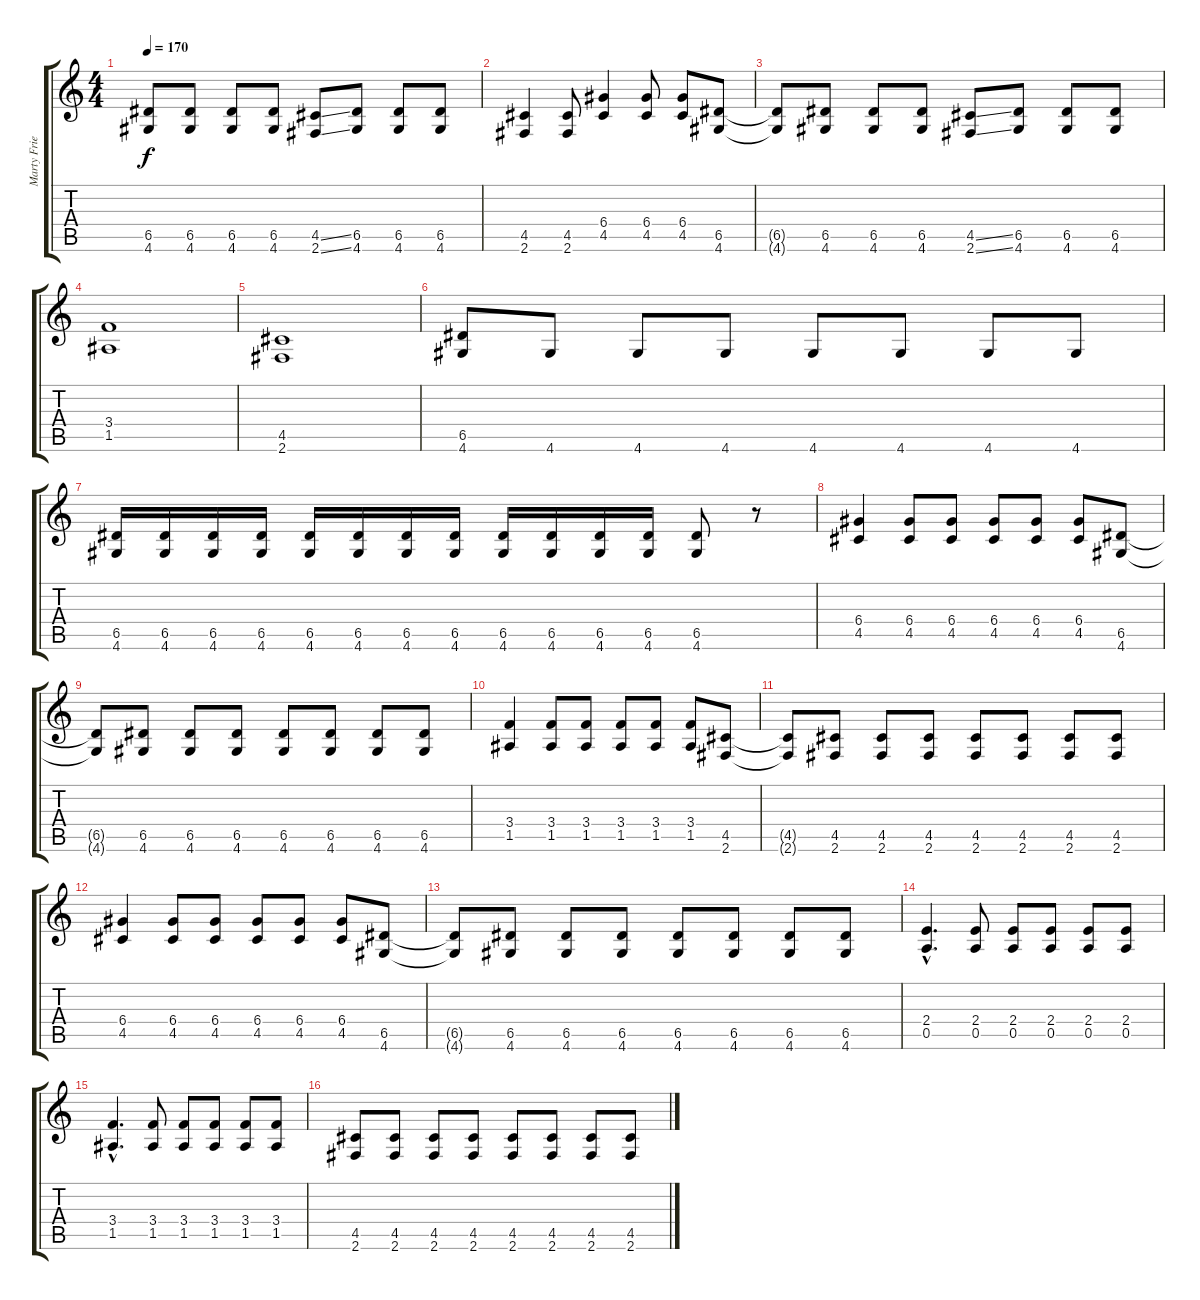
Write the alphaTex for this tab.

\track ("Marty Friedman (Guitar)" "Marty Frie") {instrument distortionguitar}
\staff {score tabs}
\tuning (E4 B3 G3 D3 A2 E2) {hide}
\ts (4 4)
\tempo 170
\clef g2
\ks c
(6.5{t} 4.6{t}).8{dy f} (6.5 4.6).8 (6.5 4.6).8 (6.5 4.6).8 (4.5{ss} 2.6{ss}).8 (6.5 4.6).8 (6.5 4.6).8 (6.5 4.6).8 |
(4.5 2.6).4 (4.5 2.6).8 (6.4 4.5).4 (6.4 4.5).8 (6.4 4.5).8 (6.5 4.6).8 |
(6.5{t} 4.6{t}).8 (6.5 4.6).8 (6.5 4.6).8 (6.5 4.6).8 (4.5{ss} 2.6{ss}).8 (6.5 4.6).8 (6.5 4.6).8 (6.5 4.6).8 |
(3.4 1.5).1 |
(4.5 2.6).1 |
(6.5 4.6).8 4.6.8 4.6.8 4.6.8 4.6.8 4.6.8 4.6.8 4.6.8 |
(6.5 4.6).16 (6.5 4.6).16 (6.5 4.6).16 (6.5 4.6).16 (6.5 4.6).16 (6.5 4.6).16 (6.5 4.6).16 (6.5 4.6).16 (6.5 4.6).16 (6.5 4.6).16 (6.5 4.6).16 (6.5 4.6).16 (6.5 4.6).8 r.8 |
(6.4 4.5).4 (6.4 4.5).8 (6.4 4.5).8 (6.4 4.5).8 (6.4 4.5).8 (6.4 4.5).8 (6.5 4.6).8 |
(6.5{t} 4.6{t}).8 (6.5 4.6).8 (6.5 4.6).8 (6.5 4.6).8 (6.5 4.6).8 (6.5 4.6).8 (6.5 4.6).8 (6.5 4.6).8 |
(3.4 1.5).4 (3.4 1.5).8 (3.4 1.5).8 (3.4 1.5).8 (3.4 1.5).8 (3.4 1.5).8 (4.5 2.6).8 |
(4.5{t} 2.6{t}).8 (4.5 2.6).8 (4.5 2.6).8 (4.5 2.6).8 (4.5 2.6).8 (4.5 2.6).8 (4.5 2.6).8 (4.5 2.6).8 |
(6.4 4.5).4 (6.4 4.5).8 (6.4 4.5).8 (6.4 4.5).8 (6.4 4.5).8 (6.4 4.5).8 (6.5 4.6).8 |
(6.5{t} 4.6{t}).8 (6.5 4.6).8 (6.5 4.6).8 (6.5 4.6).8 (6.5 4.6).8 (6.5 4.6).8 (6.5 4.6).8 (6.5 4.6).8 |
(2.4{hac} 0.5{hac}).4{d} (2.4 0.5).8 (2.4 0.5).8 (2.4 0.5).8 (2.4 0.5).8 (2.4 0.5).8 |
(3.4{hac} 1.5{hac}).4{d} (3.4 1.5).8 (3.4 1.5).8 (3.4 1.5).8 (3.4 1.5).8 (3.4 1.5).8 |
(4.5 2.6).8 (4.5 2.6).8 (4.5 2.6).8 (4.5 2.6).8 (4.5 2.6).8 (4.5 2.6).8 (4.5 2.6).8 (4.5 2.6).8
